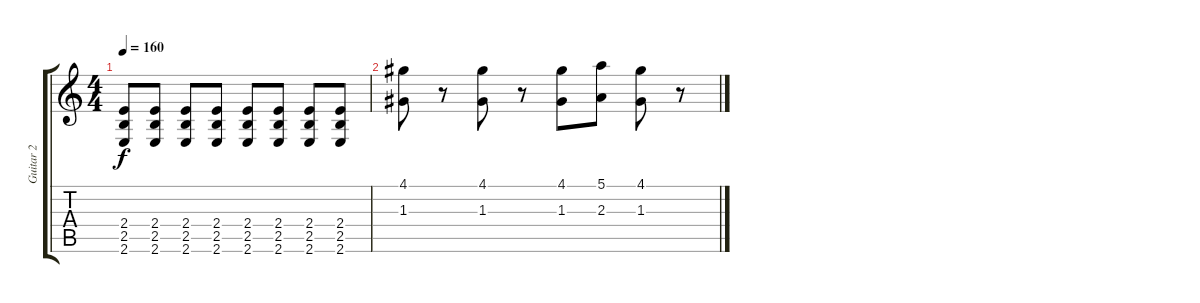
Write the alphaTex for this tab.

\track ("Guitar 2" "Guitar 2") {instrument overdrivenguitar}
\staff {score tabs}
\tuning (E4 B3 G3 D3 A2 D2) {hide}
\ts (4 4)
\tempo 160
\clef g2
\ks c
(2.4 2.5 2.6).8{dy f} (2.4 2.5 2.6).8 (2.4 2.5 2.6).8 (2.4 2.5 2.6).8 (2.4 2.5 2.6).8 (2.4 2.5 2.6).8 (2.4 2.5 2.6).8 (2.4 2.5 2.6).8 |
(4.1 1.3).8 r.8 (4.1 1.3).8 r.8 (4.1 1.3).8 (5.1 2.3).8 (4.1 1.3).8 r.8
